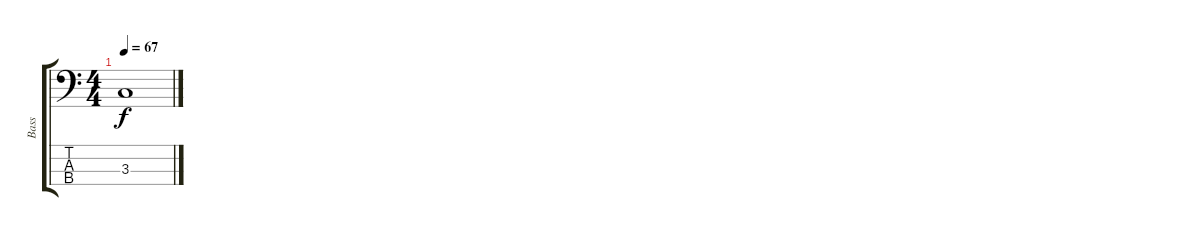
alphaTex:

\track ("Bass" "Bass") {instrument fretlessbass}
\staff {score tabs}
\tuning (G2 D2 A1 E1) {hide}
\ts (4 4)
\tempo 67
\clef f4
\ks c
3.3{t}.1{dy f}
